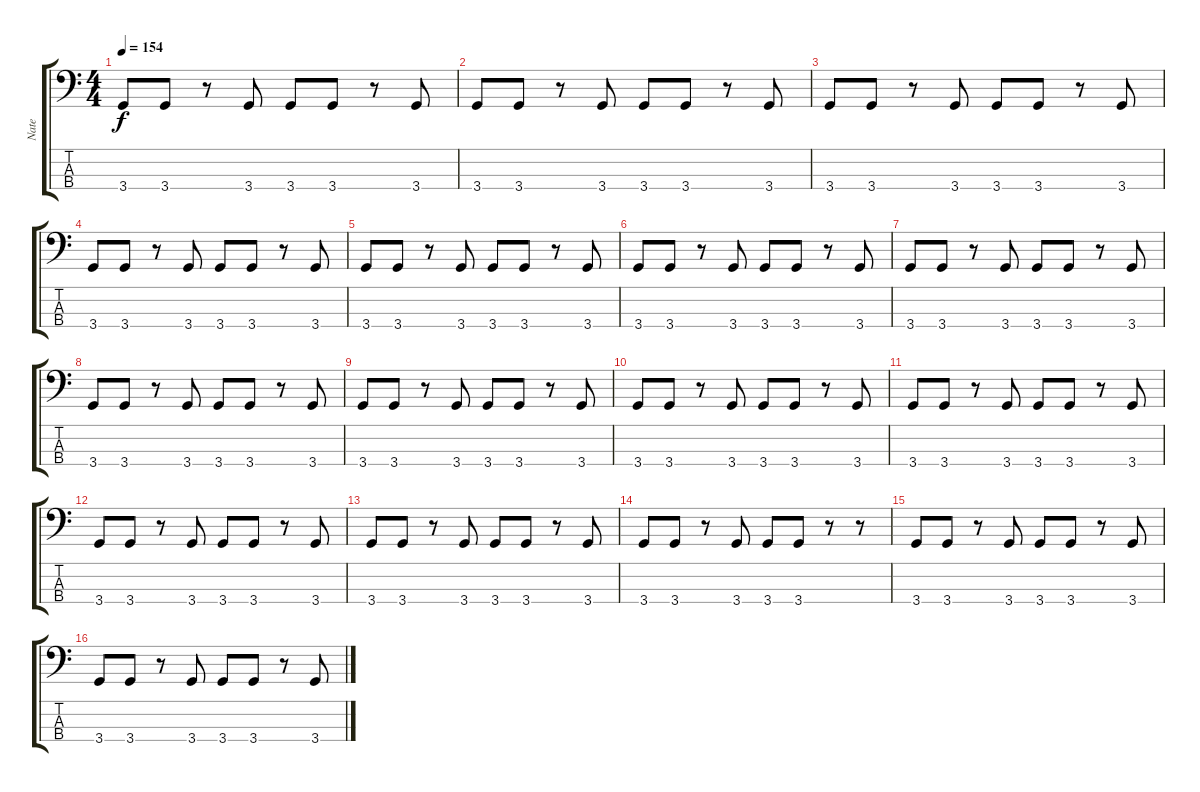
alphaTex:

\track ("Nate" "Nate") {instrument electricbasspick}
\staff {score tabs}
\tuning (G2 D2 A1 E1) {hide}
\ts (4 4)
\tempo 154
\clef f4
\ks c
3.4.8{dy f} 3.4.8 r.8 3.4.8 3.4.8 3.4.8 r.8 3.4.8 |
3.4.8 3.4.8 r.8 3.4.8 3.4.8 3.4.8 r.8 3.4.8 |
3.4.8 3.4.8 r.8 3.4.8 3.4.8 3.4.8 r.8 3.4.8 |
3.4.8 3.4.8 r.8 3.4.8 3.4.8 3.4.8 r.8 3.4.8 |
3.4.8 3.4.8 r.8 3.4.8 3.4.8 3.4.8 r.8 3.4.8 |
3.4.8 3.4.8 r.8 3.4.8 3.4.8 3.4.8 r.8 3.4.8 |
3.4.8 3.4.8 r.8 3.4.8 3.4.8 3.4.8 r.8 3.4.8 |
3.4.8 3.4.8 r.8 3.4.8 3.4.8 3.4.8 r.8 3.4.8 |
3.4.8 3.4.8 r.8 3.4.8 3.4.8 3.4.8 r.8 3.4.8 |
3.4.8 3.4.8 r.8 3.4.8 3.4.8 3.4.8 r.8 3.4.8 |
3.4.8 3.4.8 r.8 3.4.8 3.4.8 3.4.8 r.8 3.4.8 |
3.4.8 3.4.8 r.8 3.4.8 3.4.8 3.4.8 r.8 3.4.8 |
3.4.8 3.4.8 r.8 3.4.8 3.4.8 3.4.8 r.8 3.4.8 |
3.4.8 3.4.8 r.8 3.4.8 3.4.8 3.4.8 r.8 r.8 |
3.4.8 3.4.8 r.8 3.4.8 3.4.8 3.4.8 r.8 3.4.8 |
3.4.8 3.4.8 r.8 3.4.8 3.4.8 3.4.8 r.8 3.4.8
